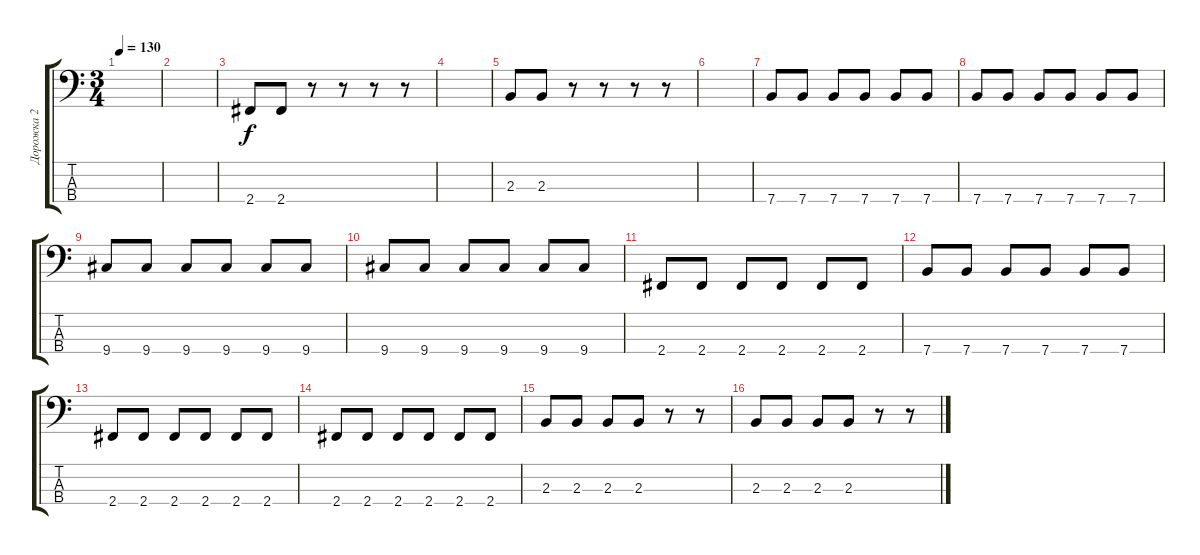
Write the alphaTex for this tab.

\track ("Дорожка 2" "Дорожка 2") {instrument electricbasspick}
\staff {score tabs}
\tuning (G2 D2 A1 E1) {hide}
\ts (3 4)
\tempo 130
\clef f4
\ks c
|
|
2.4.8 2.4.8 r.8 r.8 r.8 r.8 |
|
2.3.8 2.3.8 r.8 r.8 r.8 r.8 |
|
7.4.8 7.4.8 7.4.8 7.4.8 7.4.8 7.4.8 |
7.4.8 7.4.8 7.4.8 7.4.8 7.4.8 7.4.8 |
9.4.8 9.4.8 9.4.8 9.4.8 9.4.8 9.4.8 |
9.4.8 9.4.8 9.4.8 9.4.8 9.4.8 9.4.8 |
2.4.8 2.4.8 2.4.8 2.4.8 2.4.8 2.4.8 |
7.4.8 7.4.8 7.4.8 7.4.8 7.4.8 7.4.8 |
2.4.8 2.4.8 2.4.8 2.4.8 2.4.8 2.4.8 |
2.4.8 2.4.8 2.4.8 2.4.8 2.4.8 2.4.8 |
2.3.8 2.3.8 2.3.8 2.3.8 r.8 r.8 |
2.3.8 2.3.8 2.3.8 2.3.8 r.8 r.8
